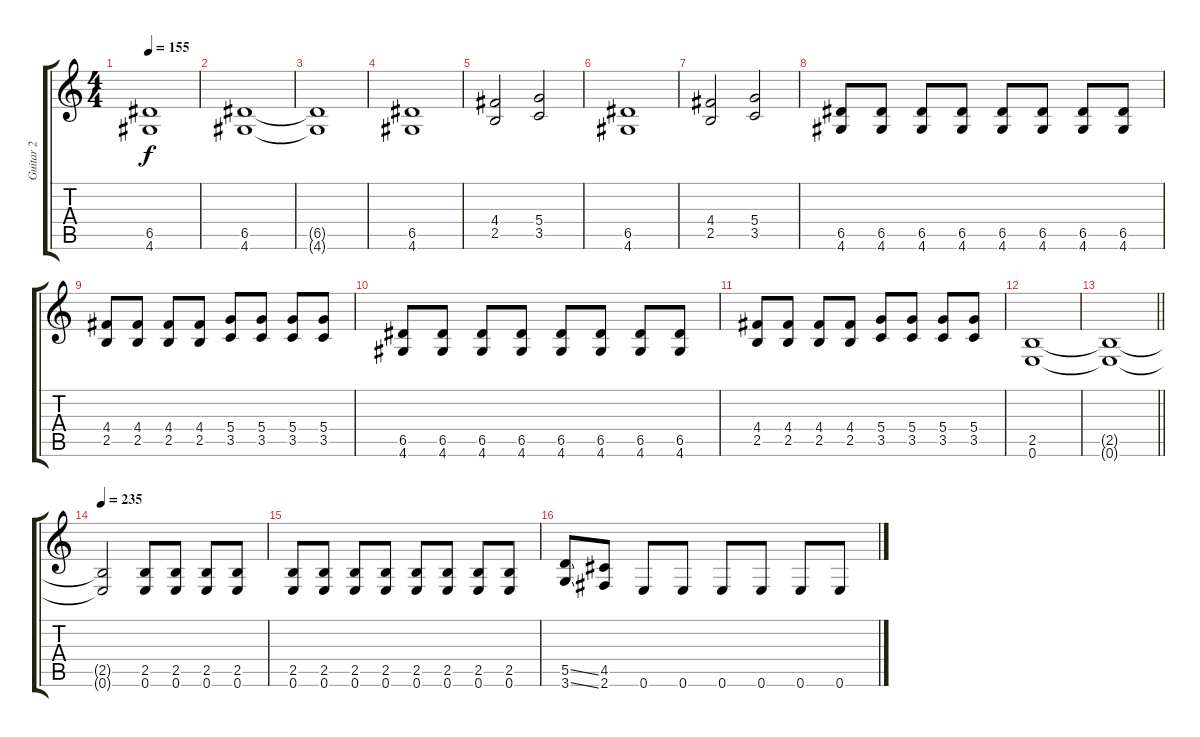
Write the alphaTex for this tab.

\track ("Guitar 2" "Guitar 2") {instrument overdrivenguitar}
\staff {score tabs}
\tuning (E4 B3 G3 D3 A2 E2) {hide}
\ts (4 4)
\tempo 155
\clef g2
\ks c
(6.5{t} 4.6{t}).1{dy f} |
(6.5 4.6).1 |
(6.5{t} 4.6{t}).1 |
(6.5 4.6).1 |
(4.4 2.5).2 (5.4 3.5).2 |
(6.5 4.6).1 |
(4.4 2.5).2 (5.4 3.5).2 |
(6.5 4.6).8 (6.5 4.6).8 (6.5 4.6).8 (6.5 4.6).8 (6.5 4.6).8 (6.5 4.6).8 (6.5 4.6).8 (6.5 4.6).8 |
(4.4 2.5).8 (4.4 2.5).8 (4.4 2.5).8 (4.4 2.5).8 (5.4 3.5).8 (5.4 3.5).8 (5.4 3.5).8 (5.4 3.5).8 |
(6.5 4.6).8 (6.5 4.6).8 (6.5 4.6).8 (6.5 4.6).8 (6.5 4.6).8 (6.5 4.6).8 (6.5 4.6).8 (6.5 4.6).8 |
(4.4 2.5).8 (4.4 2.5).8 (4.4 2.5).8 (4.4 2.5).8 (5.4 3.5).8 (5.4 3.5).8 (5.4 3.5).8 (5.4 3.5).8 |
(2.5 0.6).1 |
\barLineRight lightlight
(2.5{t} 0.6{t}).1 |
\tempo 235
(2.5{t} 0.6{t}).2 (2.5 0.6).8 (2.5 0.6).8 (2.5 0.6).8 (2.5 0.6).8 |
(2.5 0.6).8 (2.5 0.6).8 (2.5 0.6).8 (2.5 0.6).8 (2.5 0.6).8 (2.5 0.6).8 (2.5 0.6).8 (2.5 0.6).8 |
(5.5{ss} 3.6{ss}).8 (4.5 2.6).8 0.6.8 0.6.8 0.6.8 0.6.8 0.6.8 0.6.8
